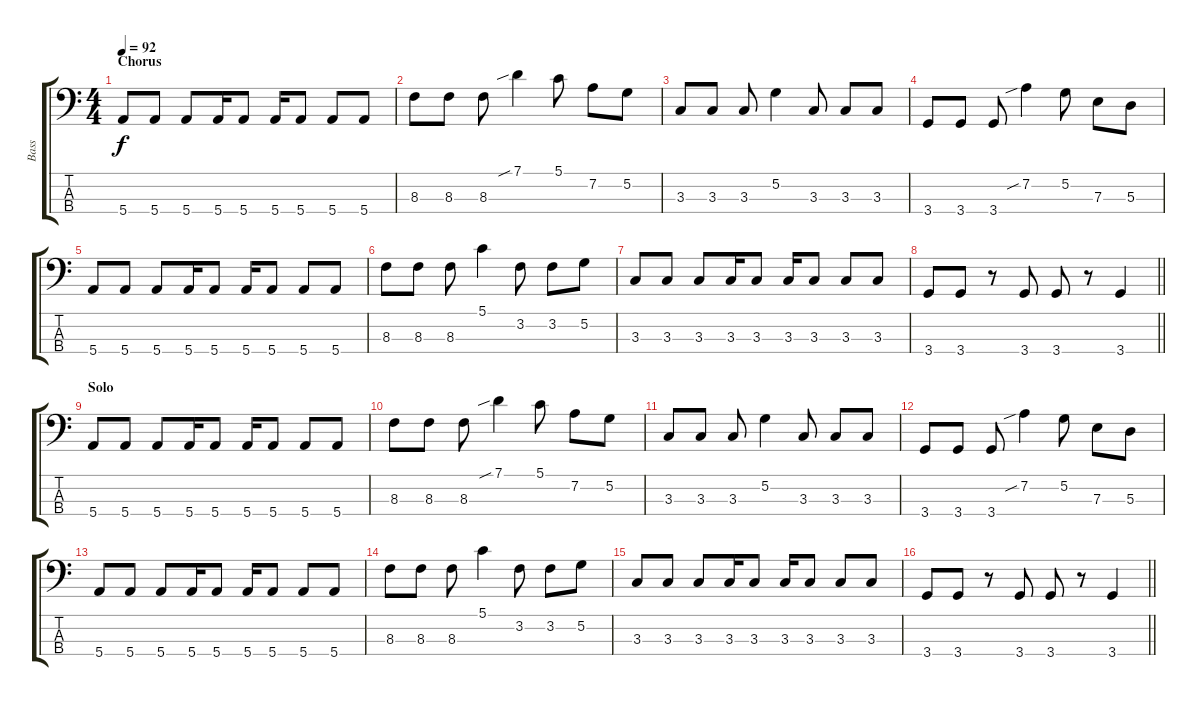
\track ("Bass" "Bass") {instrument electricbassfinger}
\staff {score tabs}
\tuning (G2 D2 A1 E1) {hide}
\ts (4 4)
\section ("" "Chorus")
\tempo 92
\clef f4
\ks c
5.4.8{dy f} 5.4.8 5.4.8 5.4.16 5.4.8 5.4.16 5.4.8 5.4.8 5.4.8 |
8.3.8 8.3.8 8.3.8 7.1{sib}.4 5.1.8 7.2.8 5.2.8 |
3.3.8 3.3.8 3.3.8 5.2.4 3.3.8 3.3.8 3.3.8 |
3.4.8 3.4.8 3.4.8 7.2{sib}.4 5.2.8 7.3.8 5.3.8 |
5.4.8 5.4.8 5.4.8 5.4.16 5.4.8 5.4.16 5.4.8 5.4.8 5.4.8 |
8.3.8 8.3.8 8.3.8 5.1.4 3.2.8 3.2.8 5.2.8 |
3.3.8 3.3.8 3.3.8 3.3.16 3.3.8 3.3.16 3.3.8 3.3.8 3.3.8 |
\barLineRight lightlight
3.4.8 3.4.8 r.8 3.4.8 3.4.8 r.8 3.4.4 |
\section ("" "Solo")
5.4.8 5.4.8 5.4.8 5.4.16 5.4.8 5.4.16 5.4.8 5.4.8 5.4.8 |
8.3.8 8.3.8 8.3.8 7.1{sib}.4 5.1.8 7.2.8 5.2.8 |
3.3.8 3.3.8 3.3.8 5.2.4 3.3.8 3.3.8 3.3.8 |
3.4.8 3.4.8 3.4.8 7.2{sib}.4 5.2.8 7.3.8 5.3.8 |
5.4.8 5.4.8 5.4.8 5.4.16 5.4.8 5.4.16 5.4.8 5.4.8 5.4.8 |
8.3.8 8.3.8 8.3.8 5.1.4 3.2.8 3.2.8 5.2.8 |
3.3.8 3.3.8 3.3.8 3.3.16 3.3.8 3.3.16 3.3.8 3.3.8 3.3.8 |
\barLineRight lightlight
3.4.8 3.4.8 r.8 3.4.8 3.4.8 r.8 3.4.4
